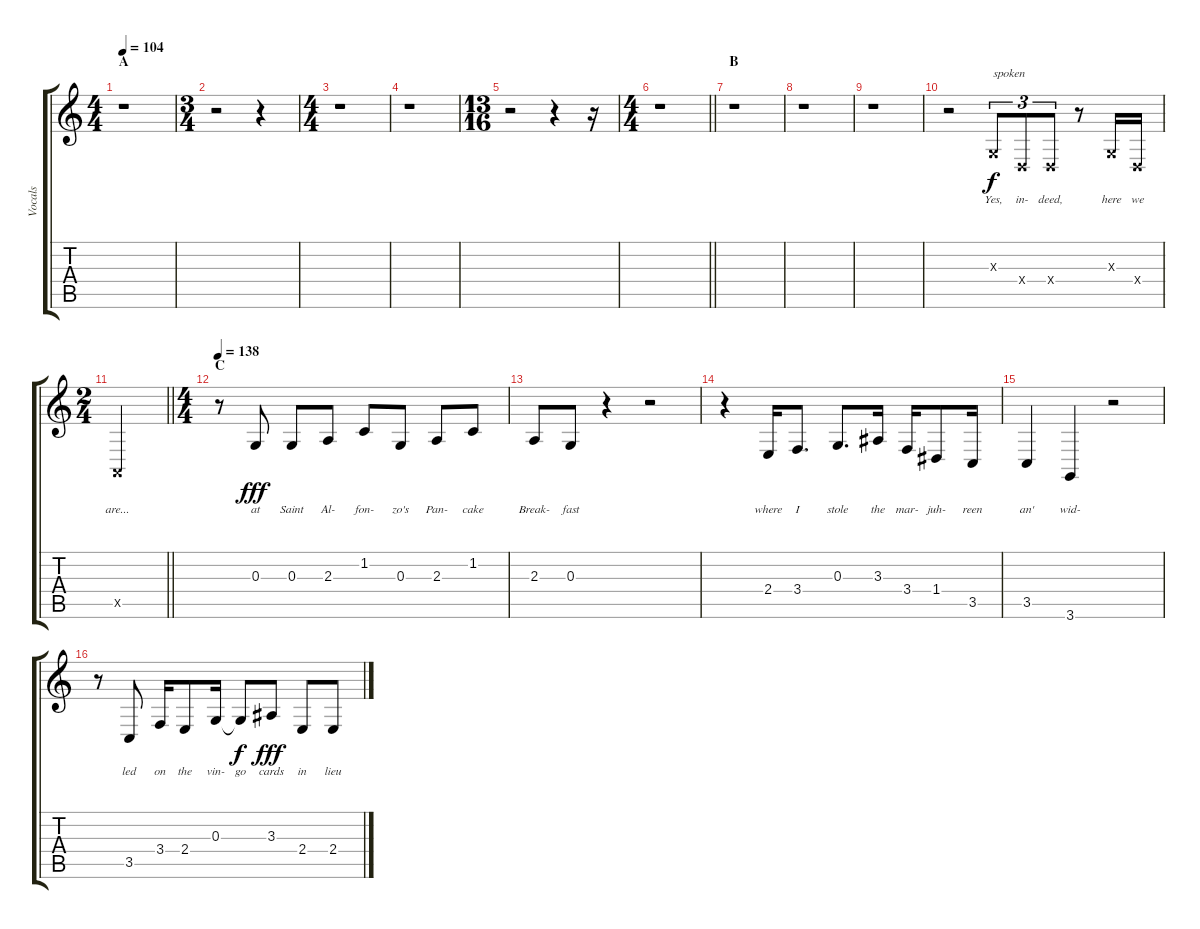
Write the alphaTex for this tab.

\track ("Vocals" "Vocals") {instrument lead6voice}
\staff {score tabs}
\tuning (E4 B3 G3 D3 A2 E2) {hide}
\ts (4 4)
\section ("" "A")
\tempo 104
\clef g2
\ks c
r.1{dy f instrument lead6voice} |
\ts (3 4)
r.2 r.4 |
\ts (4 4)
r.1 |
r.1 |
\ts (13 16)
r.2 r.4 r.16 |
\ts (4 4)
\barLineRight lightlight
r.1 |
\section ("" "B")
r.1 |
r.1 |
r.1 |
r.2 0.3{x}.8{tu (3 2) txt "spoken" lyrics (0 "Yes,") lyrics (1 "") lyrics (2 "") lyrics (3 "") lyrics (4 "")} 0.4{x}.8{tu (3 2) lyrics (0 "in-") lyrics (1 "") lyrics (2 "") lyrics (3 "") lyrics (4 "")} 0.4{x}.8{tu (3 2) lyrics (0 "deed,") lyrics (1 "") lyrics (2 "") lyrics (3 "") lyrics (4 "")} r.8 0.3{x}.16{lyrics (0 "here") lyrics (1 "") lyrics (2 "") lyrics (3 "") lyrics (4 "")} 0.4{x}.16{lyrics (0 "we") lyrics (1 "") lyrics (2 "") lyrics (3 "") lyrics (4 "")} |
\ts (2 4)
\barLineRight lightlight
0.5{x}.2{lyrics (0 "are...") lyrics (1 "") lyrics (2 "") lyrics (3 "") lyrics (4 "")} |
\ts (4 4)
\section ("" "C")
\tempo 138
r.8 0.3.8{lyrics (0 "at") lyrics (1 "") lyrics (2 "") lyrics (3 "") lyrics (4 "") dy fff} 0.3.8{lyrics (0 "Saint") lyrics (1 "") lyrics (2 "") lyrics (3 "") lyrics (4 "")} 2.3.8{lyrics (0 "Al-") lyrics (1 "") lyrics (2 "") lyrics (3 "") lyrics (4 "")} 1.2.8{lyrics (0 "fon-") lyrics (1 "") lyrics (2 "") lyrics (3 "") lyrics (4 "")} 0.3.8{lyrics (0 "zo's") lyrics (1 "") lyrics (2 "") lyrics (3 "") lyrics (4 "")} 2.3.8{lyrics (0 "Pan-") lyrics (1 "") lyrics (2 "") lyrics (3 "") lyrics (4 "")} 1.2.8{lyrics (0 "cake") lyrics (1 "") lyrics (2 "") lyrics (3 "") lyrics (4 "")} |
2.3.8{lyrics (0 "Break-") lyrics (1 "") lyrics (2 "") lyrics (3 "") lyrics (4 "")} 0.3.8{lyrics (0 "fast") lyrics (1 "") lyrics (2 "") lyrics (3 "") lyrics (4 "")} r.4 r.2 |
r.4 2.4.16{lyrics (0 "where") lyrics (1 "") lyrics (2 "") lyrics (3 "") lyrics (4 "")} 3.4.8{d lyrics (0 "I") lyrics (1 "") lyrics (2 "") lyrics (3 "") lyrics (4 "")} 0.3.8{d lyrics (0 "stole") lyrics (1 "") lyrics (2 "") lyrics (3 "") lyrics (4 "")} 3.3.16{lyrics (0 "the") lyrics (1 "") lyrics (2 "") lyrics (3 "") lyrics (4 "")} 3.4.16{lyrics (0 "mar-") lyrics (1 "") lyrics (2 "") lyrics (3 "") lyrics (4 "")} 1.4.8{lyrics (0 "juh-") lyrics (1 "") lyrics (2 "") lyrics (3 "") lyrics (4 "")} 3.5.16{lyrics (0 "reen") lyrics (1 "") lyrics (2 "") lyrics (3 "") lyrics (4 "")} |
3.5.4{lyrics (0 "an'") lyrics (1 "") lyrics (2 "") lyrics (3 "") lyrics (4 "")} 3.6.4{lyrics (0 "wid-") lyrics (1 "") lyrics (2 "") lyrics (3 "") lyrics (4 "")} r.2 |
r.8 3.5.8{lyrics (0 "led") lyrics (1 "") lyrics (2 "") lyrics (3 "") lyrics (4 "")} 3.4.16{lyrics (0 "on") lyrics (1 "") lyrics (2 "") lyrics (3 "") lyrics (4 "")} 2.4.8{lyrics (0 "the") lyrics (1 "") lyrics (2 "") lyrics (3 "") lyrics (4 "")} 0.3.16{lyrics (0 "vin-") lyrics (1 "") lyrics (2 "") lyrics (3 "") lyrics (4 "")} 0.3{t}.8{lyrics (0 "go") lyrics (1 "") lyrics (2 "") lyrics (3 "") lyrics (4 "") dy f} 3.3.8{lyrics (0 "cards") lyrics (1 "") lyrics (2 "") lyrics (3 "") lyrics (4 "") dy fff} 2.4.8{lyrics (0 "in") lyrics (1 "") lyrics (2 "") lyrics (3 "") lyrics (4 "")} 2.4.8{lyrics (0 "lieu") lyrics (1 "") lyrics (2 "") lyrics (3 "") lyrics (4 "")}
